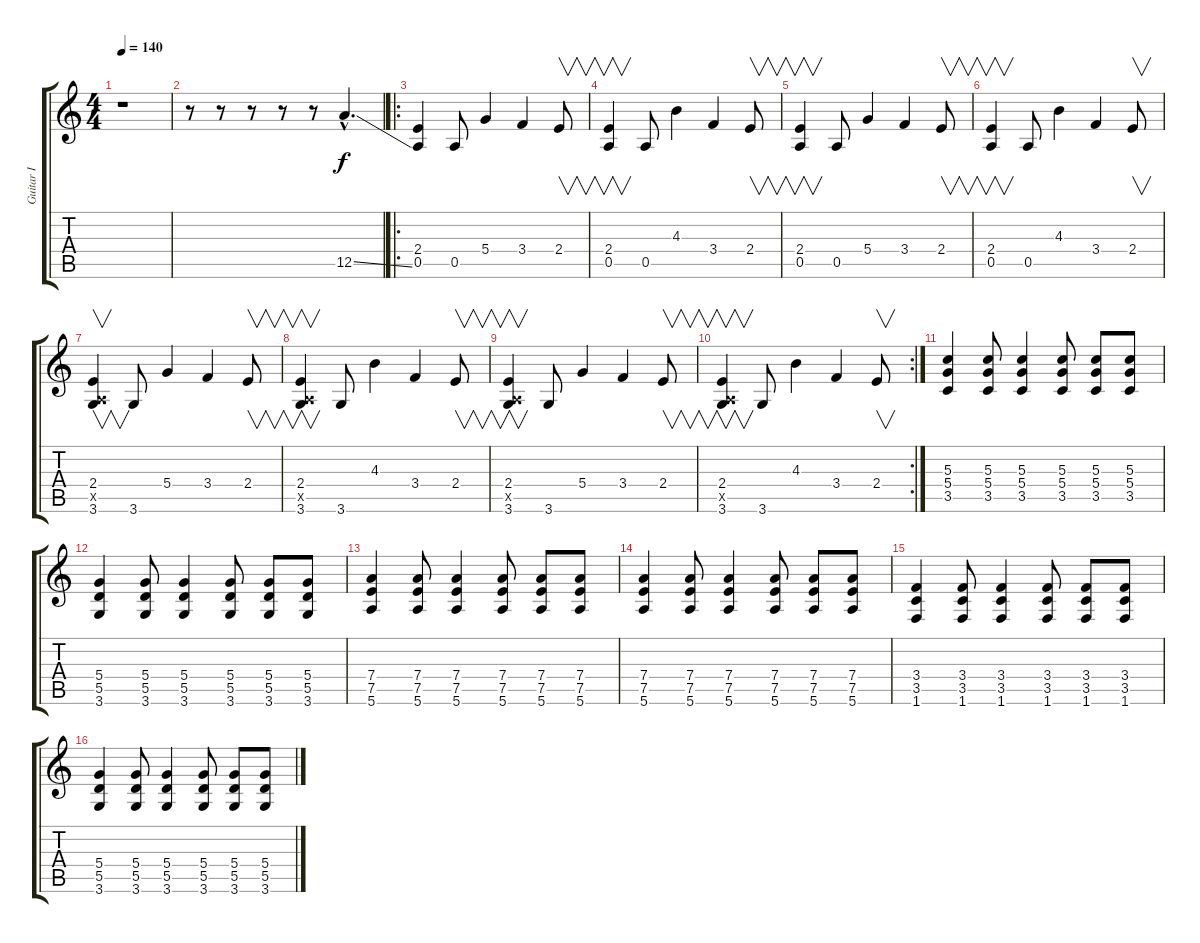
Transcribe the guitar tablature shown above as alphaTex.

\track ("Guitar I" "Guitar I") {instrument distortionguitar}
\staff {score tabs}
\tuning (E4 B3 G3 D3 A2 E2) {hide}
\ts (4 4)
\tempo 140
\clef g2
\ks c
r.1{dy f} |
r.8{volume 13} r.8 r.8 r.8 r.8 12.5{ss hac}.4{d} |
\ro
(2.4 0.5).4 0.5.8 5.4.4 3.4.4 2.4.8{v} |
(2.4 0.5).4{v} 0.5.8 4.3.4 3.4.4 2.4.8{v} |
(2.4 0.5).4{v} 0.5.8 5.4.4 3.4.4 2.4.8{v} |
(2.4 0.5).4{v} 0.5.8 4.3.4 3.4.4 2.4.8{v} |
(2.4 0.5{x} 3.6).4{v} 3.6.8 5.4.4 3.4.4 2.4.8{v} |
(2.4 0.5{x} 3.6).4{v} 3.6.8 4.3.4 3.4.4 2.4.8{v} |
(2.4 0.5{x} 3.6).4{v} 3.6.8 5.4.4 3.4.4 2.4.8{v} |
\rc 2
(2.4 0.5{x} 3.6).4{v} 3.6.8 4.3.4 3.4.4 2.4.8{v} |
(5.3 5.4 3.5).4 (5.3 5.4 3.5).8 (5.3 5.4 3.5).4 (5.3 5.4 3.5).8 (5.3 5.4 3.5).8 (5.3 5.4 3.5).8 |
(5.4 5.5 3.6).4 (5.4 5.5 3.6).8 (5.4 5.5 3.6).4 (5.4 5.5 3.6).8 (5.4 5.5 3.6).8 (5.4 5.5 3.6).8 |
(7.4 7.5 5.6).4 (7.4 7.5 5.6).8 (7.4 7.5 5.6).4 (7.4 7.5 5.6).8 (7.4 7.5 5.6).8 (7.4 7.5 5.6).8 |
(7.4 7.5 5.6).4 (7.4 7.5 5.6).8 (7.4 7.5 5.6).4 (7.4 7.5 5.6).8 (7.4 7.5 5.6).8 (7.4 7.5 5.6).8 |
(3.4 3.5 1.6).4 (3.4 3.5 1.6).8 (3.4 3.5 1.6).4 (3.4 3.5 1.6).8 (3.4 3.5 1.6).8 (3.4 3.5 1.6).8 |
(5.4 5.5 3.6).4 (5.4 5.5 3.6).8 (5.4 5.5 3.6).4 (5.4 5.5 3.6).8 (5.4 5.5 3.6).8 (5.4 5.5 3.6).8
